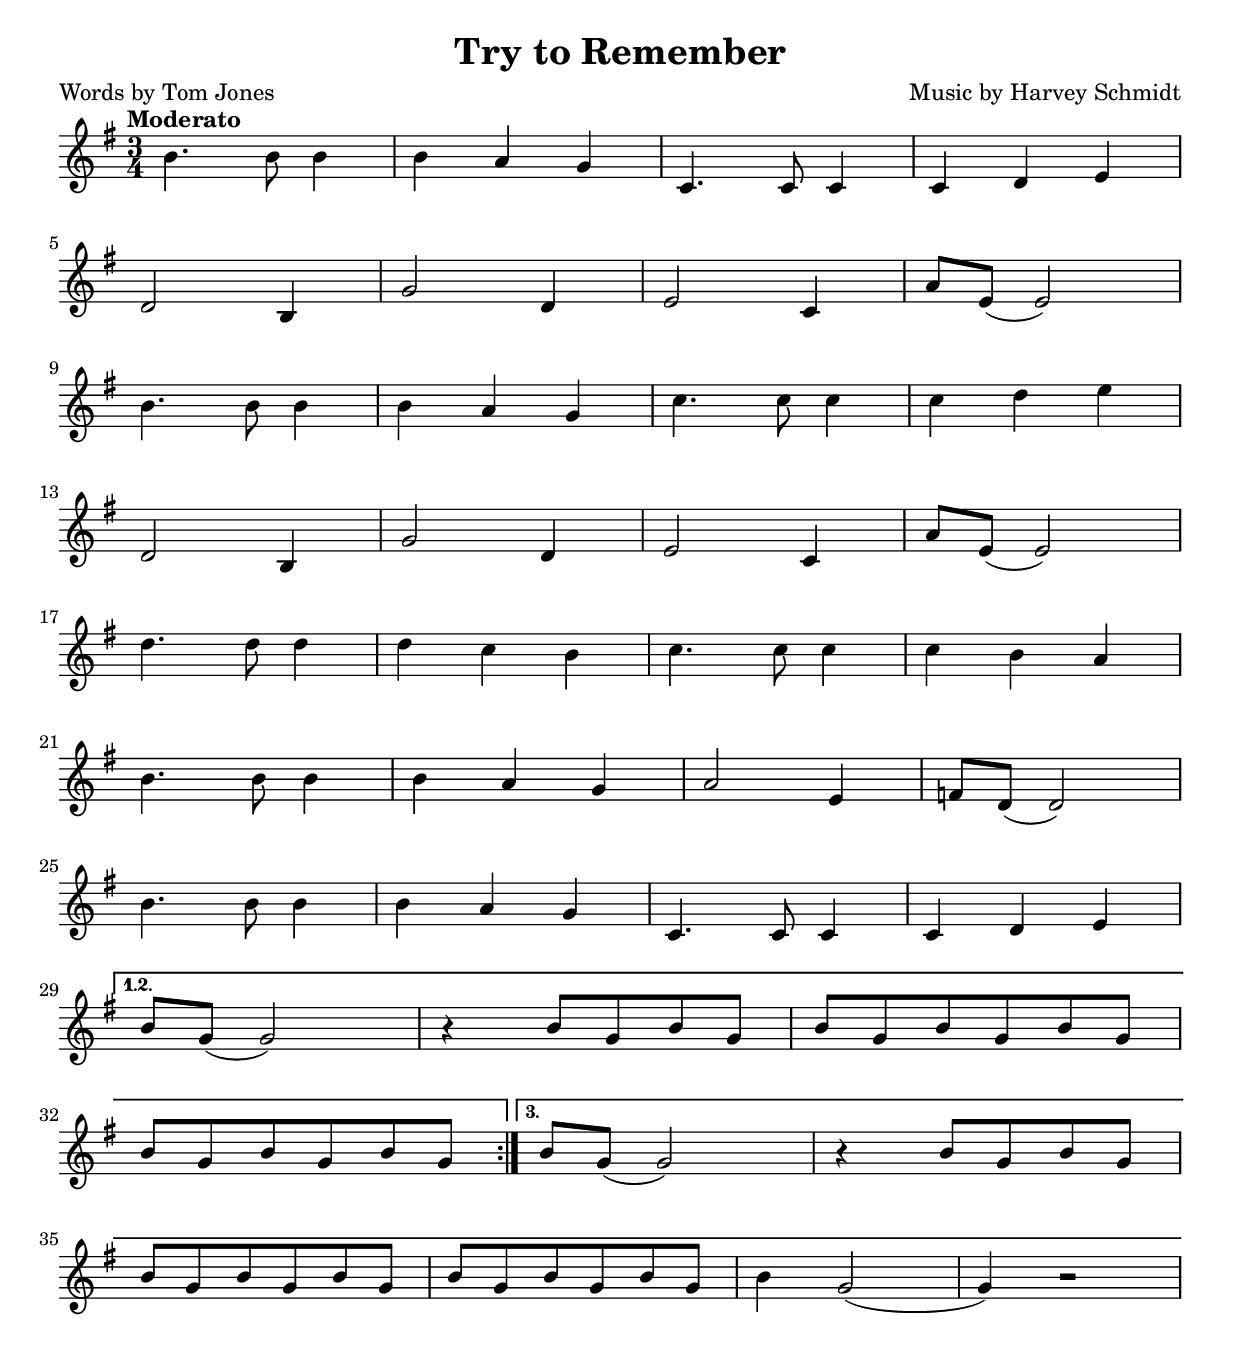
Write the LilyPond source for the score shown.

\version "2.12.3"
\include "english.ly"
\header {
    title = "Try to Remember"
    composer = "Music by Harvey Schmidt"
    poet = "Words by Tom Jones"
}

global = {
    \key g \major
    \time 3/4
    \tempo "Moderato"
}

melodyNotes = \relative c'' {
    b4. b8 b4 | b a g | c,4. c8 c4 | c d e | \break
    d2 b4 | g'2 d4 | e2 c4 | a'8 e8( e2) | \break
    b'4. b8 b4 | b4 a g | c4. c8 c4 | c4 d e | \break
    d,2 b4 | g'2 d4 | e2 c4 | a'8 e8( e2) | \break
    d'4. d8 d4 | d c b | c4. c8 c4 | c b a | \break
    b4. b8 b4 | b a g | a2 e4 | f8 d8( d2) | \break
    b'4. b8 b4 | b a g | c,4. c8 c4 | c d e | \break
}

melodyFirstEndingNotes = \relative c'' {
    b8 g8( g2) | r4 b8 g b g | b g b g b g | \break
    b g b g b g |
}

melodySecondEndingNotes = \relative c'' {
    b8 g8( g2) | r4 b8 g b g |  \break
    b g b g b g | b g b g b g | b4 g2( | g4) r2 | \break
}

melodyLyrics = \lyricmode {
    Try to re- mem- ber the kind of Sep- tem- ber when
    life was slow and oh, so mel- low._
    Try to re- mem- ber the kind of Sep- tem- ber when
    grass was green and grain was yel- low._
    Try to re- mem- ber the kind of Sep- tem- ber when
    you were a ten- der and cal- low fel- low._
    Try to re- mem- ber and if you re- mem- ber, then
}

melodyLyricsFirstEnding = \lyricmode {
    fol- low._ Fol- low, fol- low, fol- low, fol- low, fol- low,
    fol- low, fol- low, fol- low.
}

melodyLyricsSecondEnding = \lyricmode {
    fol- low._ Fol- low, fol- low,
    fol- low, fol- low, fol- low, fol- low, fol- low, fol- low, fol- low._
}

\score {
    \new Staff <<
        \global
        \new Voice = "melody" {
            \repeat volta 3 \melodyNotes
            \alternative {
                \new Voice = "firstEnding" \melodyFirstEndingNotes
                \new Voice = "secondEnding" \melodySecondEndingNotes
            }
        }
%         \new Lyrics \lyricsto "melody" \melodyLyrics
%         \new Lyrics \lyricsto "firstEnding" \melodyLyricsFirstEnding
%         \new Lyrics \lyricsto "secondEnding" \melodyLyricsSecondEnding
    >>
}

\layout {
    indent = 0
    \context {
        \Staff
        \override Rest #'staff-position = #-0.5
    }
}